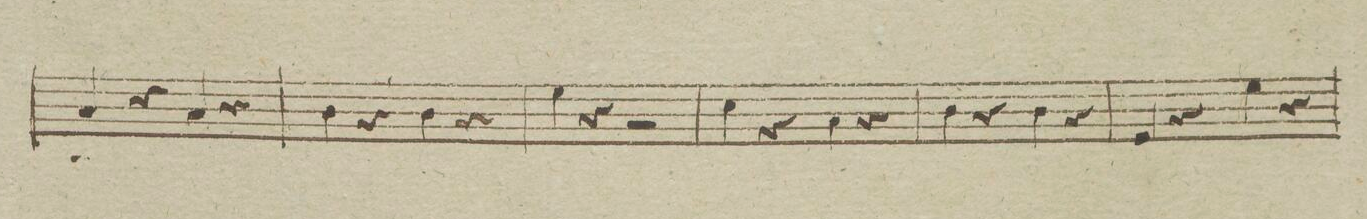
**kern	**dynam
*I"Basso	*
*clefF4	*
*k[]	*
*met(c)	*
*M4/4	*
4C/	.
4r	.
4C/	.
4r	.
=74	=74
4D\	.
4r	.
4D\	.
4r	.
=75	=75
4G\	.
4r	.
2r	.
=76	=76
4E\	.
4r	.
4C\	.
4r	.
=77	=77
4D\	.
4r	.
4D\	.
4r	.
=78	=78
4GG/	.
4r	.
4G\	.
4r	.
=79	=79
*-	*-
